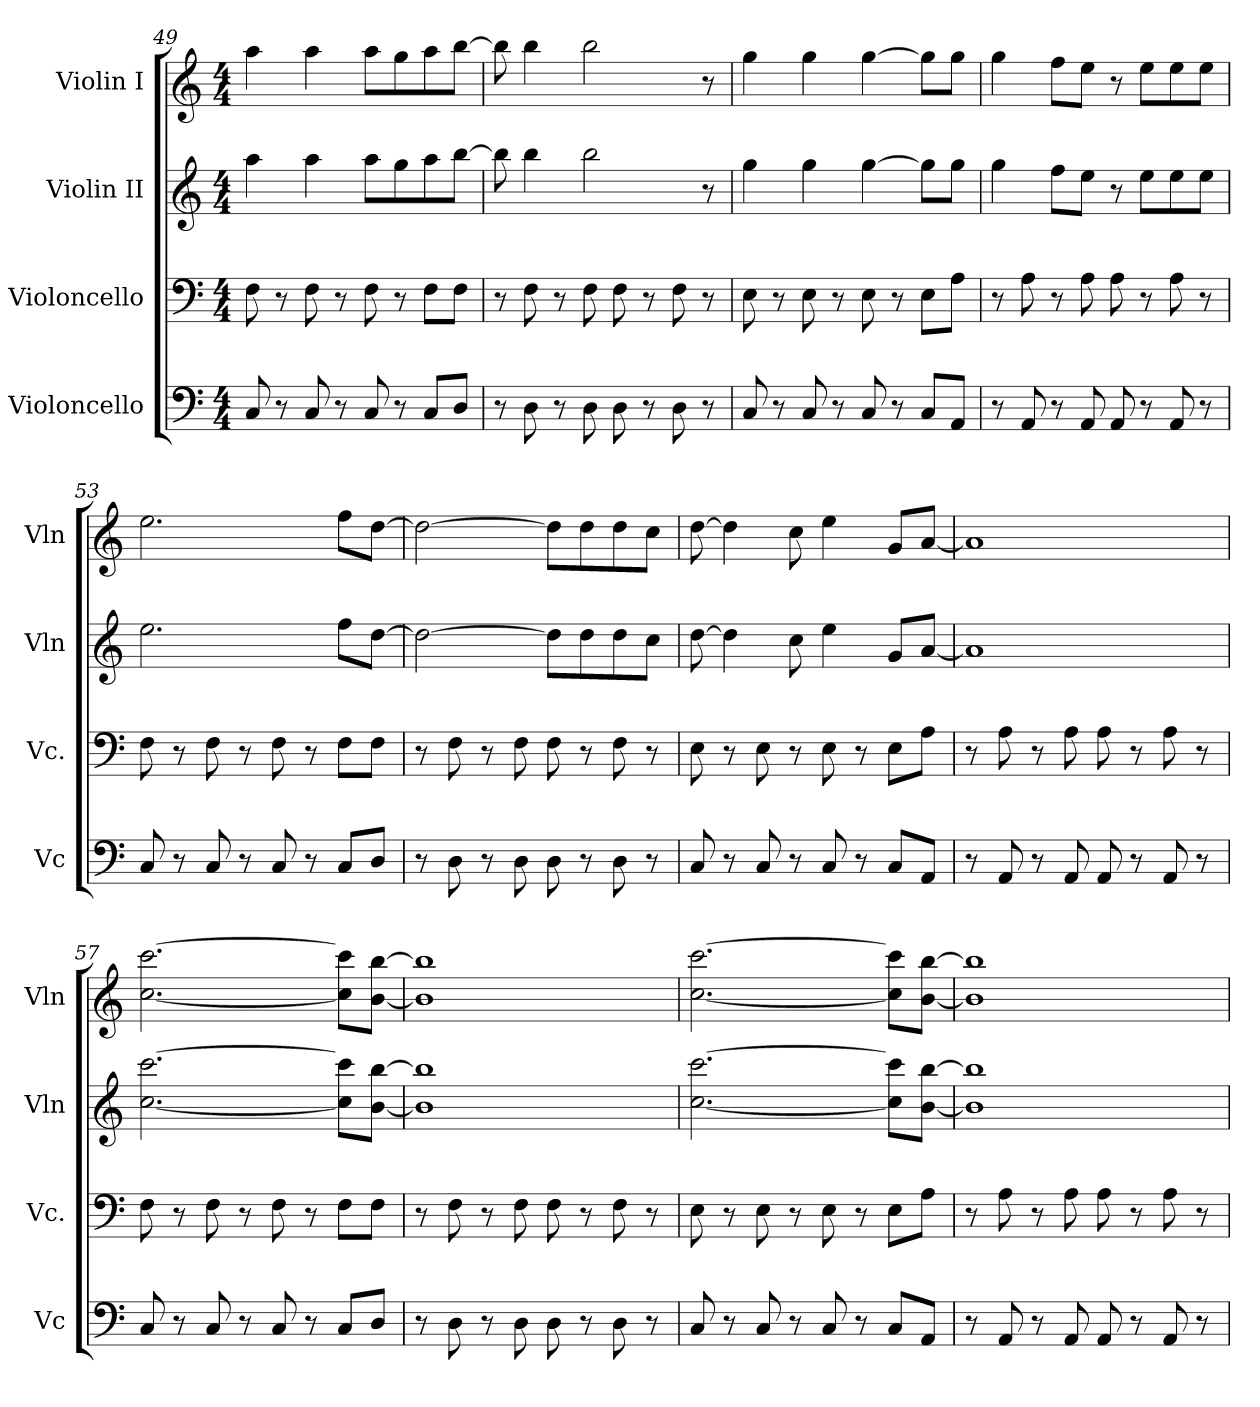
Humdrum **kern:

**kern	**kern	**dynam	**kern	**kern
*part4	*part3	*part3	*part2	*part1
*staff4	*staff3	*staff3	*staff2	*staff1
*I"Violoncello	*I"Violoncello	*	*I"Violin II	*I"Violin I
*I'Vc	*I'Vc.	*	*I'Vln	*I'Vln
!!LO:PB:g=z
*clefF4	*clefF4	*	*clefG2	*clefG2
*k[]	*k[]	*	*k[]	*k[]
*M4/4	*M4/4	*	*M4/4	*M4/4
=49	=49	=49	=49	=49
!	!	!LO:DY:b	!	!
!	!	!LO:DY:n=1:b	!	!
8C/	8F\	mf mf	4aa\	4aa\
8r	8r	.	.	.
8C/	8F\	.	4aa\	4aa\
8r	8r	.	.	.
8C/	8F\	.	8aa\L	8aa\L
8r	8r	.	8gg\	8gg\
8C/L	8F\L	.	8aa\	8aa\
8D/J	8F\J	.	[8bb\J	[8bb\J
=50	=50	=50	=50	=50
8r	8r	.	8bb\]	8bb\]
8D\	8F\	.	4bb\	4bb\
8r	8r	.	.	.
8D\	8F\	.	2bb\	2bb\
8D\	8F\	.	.	.
8r	8r	.	.	.
8D\	8F\	.	.	.
8r	8r	.	8r	8r
=51	=51	=51	=51	=51
8C/	8E\	.	4gg\	4gg\
8r	8r	.	.	.
8C/	8E\	.	4gg\	4gg\
8r	8r	.	.	.
8C/	8E\	.	[4gg\	[4gg\
8r	8r	.	.	.
8C/L	8E\L	.	8gg\L]	8gg\L]
8AA/J	8A\J	.	8gg\J	8gg\J
=52	=52	=52	=52	=52
8r	8r	.	4gg\	4gg\
8AA/	8A\	.	.	.
8r	8r	.	8ff\L	8ff\L
8AA/	8A\	.	8ee\J	8ee\J
8AA/	8A\	.	8r	8r
8r	8r	.	8ee\L	8ee\L
8AA/	8A\	.	8ee\	8ee\
8r	8r	.	8ee\J	8ee\J
!!LO:LB:g=z
=53	=53	=53	=53	=53
!	!	!LO:DY:b	!	!
!	!	!LO:DY:n=1:b	!	!
8C/	8F\	mf mf	2.ee\	2.ee\
8r	8r	.	.	.
8C/	8F\	.	.	.
8r	8r	.	.	.
8C/	8F\	.	.	.
8r	8r	.	.	.
8C/L	8F\L	.	8ff\L	8ff\L
8D/J	8F\J	.	[8dd\J	[8dd\J
=54	=54	=54	=54	=54
8r	8r	.	2dd\_	2dd\_
8D\	8F\	.	.	.
8r	8r	.	.	.
8D\	8F\	.	.	.
8D\	8F\	.	8dd\L]	8dd\L]
8r	8r	.	8dd\	8dd\
8D\	8F\	.	8dd\	8dd\
8r	8r	.	8cc\J	8cc\J
=55	=55	=55	=55	=55
8C/	8E\	.	[8dd\	[8dd\
8r	8r	.	4dd\]	4dd\]
8C/	8E\	.	.	.
8r	8r	.	8cc\	8cc\
8C/	8E\	.	4ee\	4ee\
8r	8r	.	.	.
8C/L	8E\L	.	8g/L	8g/L
8AA/J	8A\J	.	[8a/J	[8a/J
=56	=56	=56	=56	=56
8r	8r	.	1a]	1a]
8AA/	8A\	.	.	.
8r	8r	.	.	.
8AA/	8A\	.	.	.
8AA/	8A\	.	.	.
8r	8r	.	.	.
8AA/	8A\	.	.	.
8r	8r	.	.	.
!!LO:LB:g=z
=57	=57	=57	=57	=57
!	!	!LO:DY:b	!	!
!	!	!LO:DY:n=1:b	!	!
8C/	8F\	mf mf	[2.cc\ [2.ccc\	[2.cc\ [2.ccc\
8r	8r	.	.	.
8C/	8F\	.	.	.
8r	8r	.	.	.
8C/	8F\	.	.	.
8r	8r	.	.	.
8C/L	8F\L	.	8cc\] 8ccc\]L	8cc\] 8ccc\]L
8D/J	8F\J	.	[8b\ [8bb\J	[8b\ [8bb\J
=58	=58	=58	=58	=58
8r	8r	.	1b] 1bb]	1b] 1bb]
8D\	8F\	.	.	.
8r	8r	.	.	.
8D\	8F\	.	.	.
8D\	8F\	.	.	.
8r	8r	.	.	.
8D\	8F\	.	.	.
8r	8r	.	.	.
=59	=59	=59	=59	=59
8C/	8E\	.	[2.cc\ [2.ccc\	[2.cc\ [2.ccc\
8r	8r	.	.	.
8C/	8E\	.	.	.
8r	8r	.	.	.
8C/	8E\	.	.	.
8r	8r	.	.	.
8C/L	8E\L	.	8cc\] 8ccc\]L	8cc\] 8ccc\]L
8AA/J	8A\J	.	[8b\ [8bb\J	[8b\ [8bb\J
=60	=60	=60	=60	=60
8r	8r	.	1b] 1bb]	1b] 1bb]
8AA/	8A\	.	.	.
8r	8r	.	.	.
8AA/	8A\	.	.	.
8AA/	8A\	.	.	.
8r	8r	.	.	.
8AA/	8A\	.	.	.
8r	8r	.	.	.
=	=	=	=	=
*-	*-	*-	*-	*-
